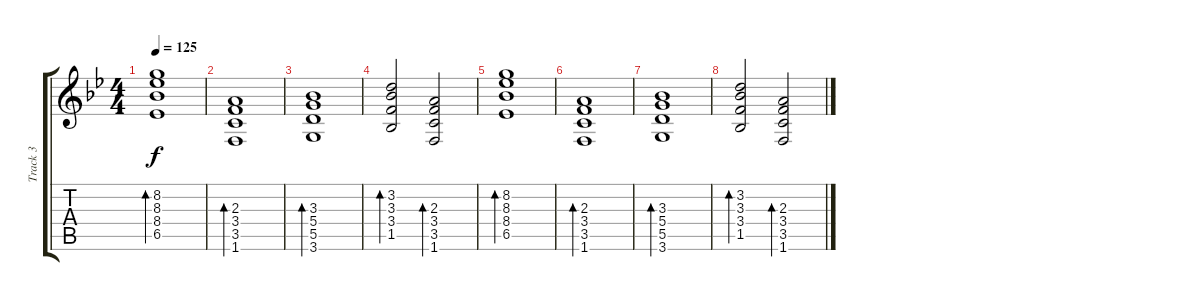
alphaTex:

\track ("Track 3" "Track 3") {instrument electricguitarjazz}
\staff {score tabs}
\tuning (E4 B3 G3 D3 A2 E2) {hide}
\ts (4 4)
\tempo 125
\clef g2
\ks bb
(8.2 8.3 8.4 6.5).1{bd 240 dy f} |
(2.3 3.4 3.5 1.6).1{bd 240} |
(3.3 5.4 5.5 3.6).1{bd 240} |
(3.2 3.3 3.4 1.5).2{bd 240} (2.3 3.4 3.5 1.6).2{bd 240} |
(8.2 8.3 8.4 6.5).1{bd 240} |
(2.3 3.4 3.5 1.6).1{bd 240} |
(3.3 5.4 5.5 3.6).1{bd 240} |
(3.2 3.3 3.4 1.5).2{bd 240} (2.3 3.4 3.5 1.6).2{bd 240}
